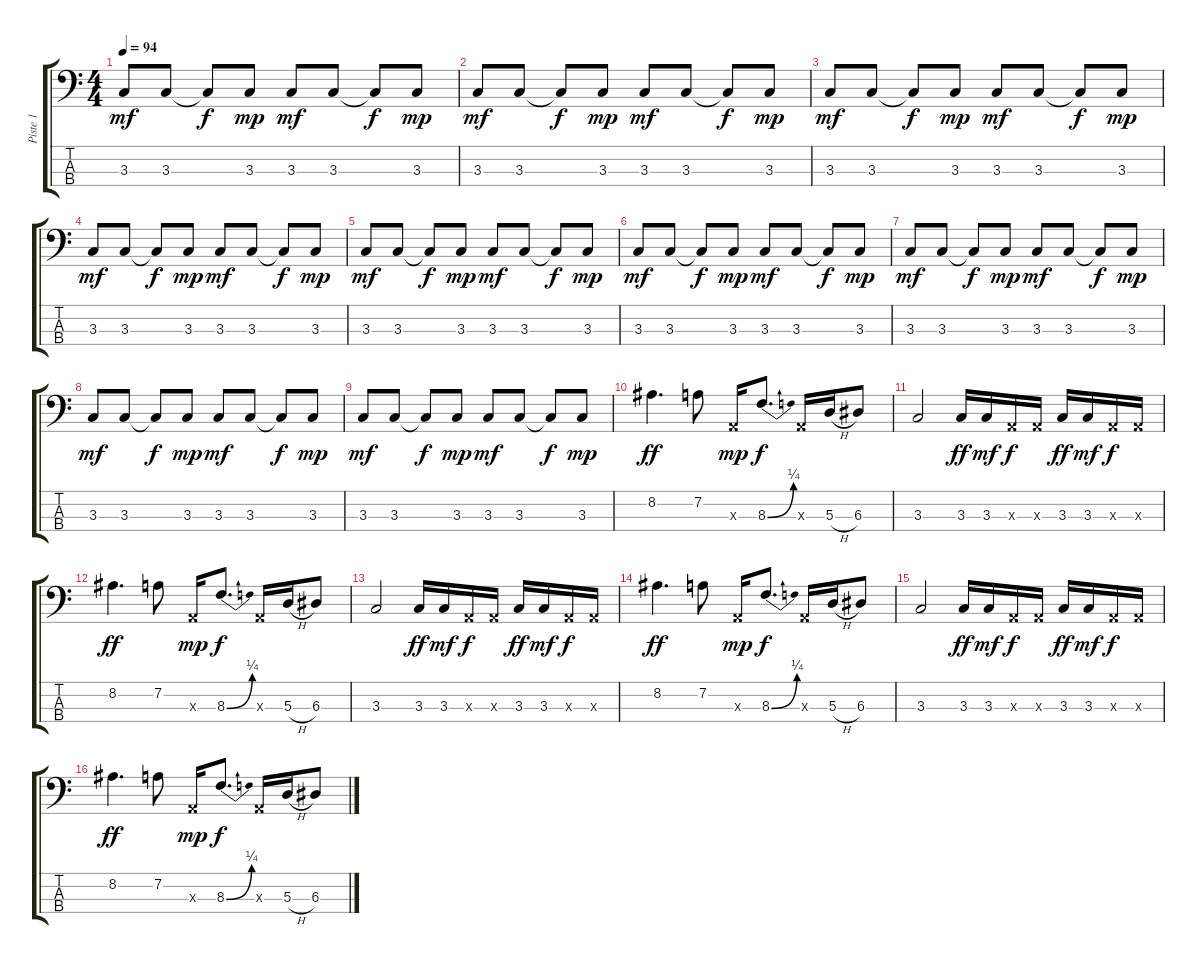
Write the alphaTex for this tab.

\track ("Piste 1" "Piste 1") {instrument electricbassfinger}
\staff {score tabs}
\tuning (G2 D2 A1 E1) {hide}
\ts (4 4)
\tempo 94
\clef f4
\ks c
3.3.8{dy mf} 3.3.8 3.3{t}.8{dy f} 3.3.8{dy mp} 3.3.8{dy mf} 3.3.8 3.3{t}.8{dy f} 3.3.8{dy mp} |
3.3.8{dy mf} 3.3.8 3.3{t}.8{dy f} 3.3.8{dy mp} 3.3.8{dy mf} 3.3.8 3.3{t}.8{dy f} 3.3.8{dy mp} |
3.3.8{dy mf} 3.3.8 3.3{t}.8{dy f} 3.3.8{dy mp} 3.3.8{dy mf} 3.3.8 3.3{t}.8{dy f} 3.3.8{dy mp} |
3.3.8{dy mf} 3.3.8 3.3{t}.8{dy f} 3.3.8{dy mp} 3.3.8{dy mf} 3.3.8 3.3{t}.8{dy f} 3.3.8{dy mp} |
3.3.8{dy mf} 3.3.8 3.3{t}.8{dy f} 3.3.8{dy mp} 3.3.8{dy mf} 3.3.8 3.3{t}.8{dy f} 3.3.8{dy mp} |
3.3.8{dy mf} 3.3.8 3.3{t}.8{dy f} 3.3.8{dy mp} 3.3.8{dy mf} 3.3.8 3.3{t}.8{dy f} 3.3.8{dy mp} |
3.3.8{dy mf} 3.3.8 3.3{t}.8{dy f} 3.3.8{dy mp} 3.3.8{dy mf} 3.3.8 3.3{t}.8{dy f} 3.3.8{dy mp} |
3.3.8{dy mf} 3.3.8 3.3{t}.8{dy f} 3.3.8{dy mp} 3.3.8{dy mf} 3.3.8 3.3{t}.8{dy f} 3.3.8{dy mp} |
3.3.8{dy mf} 3.3.8 3.3{t}.8{dy f} 3.3.8{dy mp} 3.3.8{dy mf} 3.3.8 3.3{t}.8{dy f} 3.3.8{dy mp} |
8.2.4{d dy ff} 7.2.8 0.3{x}.16{dy mp} 8.3{be (bend 0 0 60 1)}.8{d dy f} 0.3{x}.16 5.3{h}.16 6.3.8 |
3.3.2 3.3.16{dy ff} 3.3.16{dy mf} 0.3{x}.16{dy f} 0.3{x}.16 3.3.16{dy ff} 3.3.16{dy mf} 0.3{x}.16{dy f} 0.3{x}.16 |
8.2.4{d dy ff} 7.2.8 0.3{x}.16{dy mp} 8.3{be (bend 0 0 60 1)}.8{d dy f} 0.3{x}.16 5.3{h}.16 6.3.8 |
3.3.2 3.3.16{dy ff} 3.3.16{dy mf} 0.3{x}.16{dy f} 0.3{x}.16 3.3.16{dy ff} 3.3.16{dy mf} 0.3{x}.16{dy f} 0.3{x}.16 |
8.2.4{d dy ff} 7.2.8 0.3{x}.16{dy mp} 8.3{be (bend 0 0 60 1)}.8{d dy f} 0.3{x}.16 5.3{h}.16 6.3.8 |
3.3.2 3.3.16{dy ff} 3.3.16{dy mf} 0.3{x}.16{dy f} 0.3{x}.16 3.3.16{dy ff} 3.3.16{dy mf} 0.3{x}.16{dy f} 0.3{x}.16 |
8.2.4{d dy ff} 7.2.8 0.3{x}.16{dy mp} 8.3{be (bend 0 0 60 1)}.8{d dy f} 0.3{x}.16 5.3{h}.16 6.3.8
